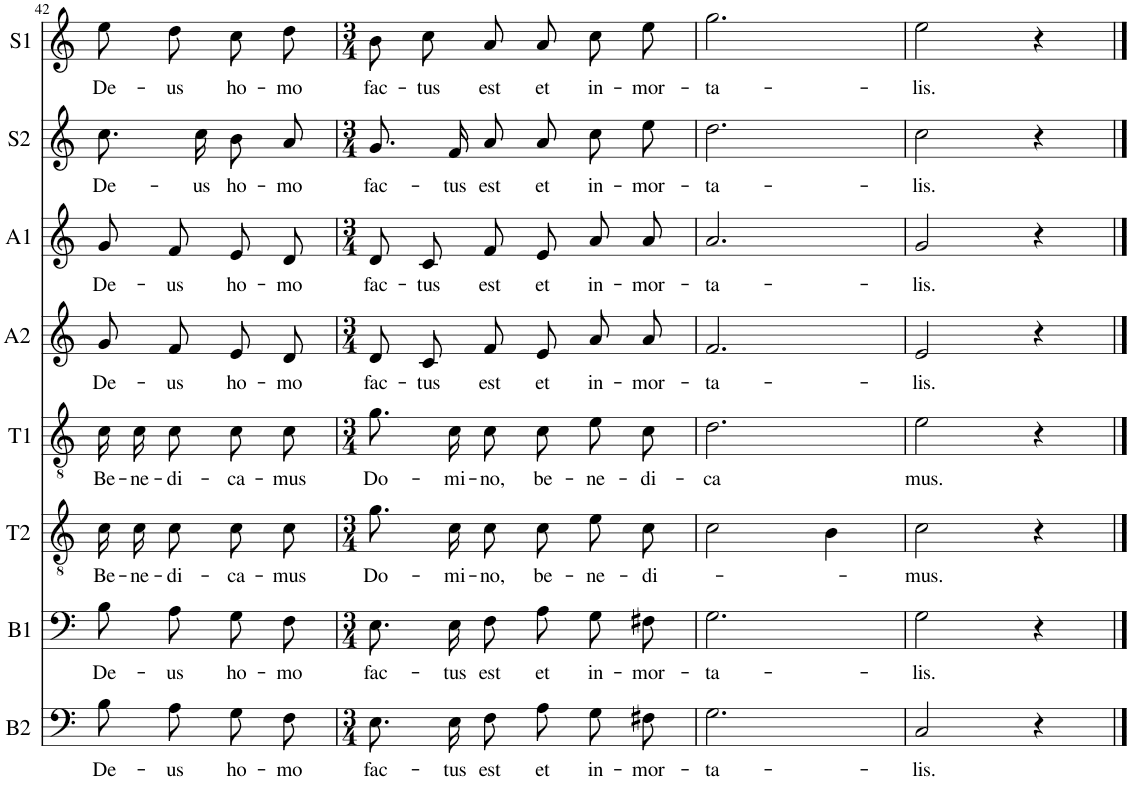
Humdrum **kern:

**kern	**text	**kern	**text	**kern	**text	**kern	**text	**kern	**text	**kern	**text	**kern	**text	**kern	**text
*part8	*part8	*part7	*part7	*part6	*part6	*part5	*part5	*part4	*part4	*part3	*part3	*part2	*part2	*part1	*part1
*staff8	*staff8	*staff7	*staff7	*staff6	*staff6	*staff5	*staff5	*staff4	*staff4	*staff3	*staff3	*staff2	*staff2	*staff1	*staff1
*I"Basse2	*	*I"Basse1	*	*I"Ténor2	*	*I"Ténor1	*	*I"Alto2	*	*I"Alto1	*	*I"Soprano2	*	*I"Soprano1	*
*I'B2	*	*I'B1	*	*I'T2	*	*I'T1	*	*I'A2	*	*I'A1	*	*I'S2	*	*I'S1	*
!!LO:PB:g=z
*clefF4	*	*clefF4	*	*clefGv2	*	*clefGv2	*	*clefG2	*	*clefG2	*	*clefG2	*	*clefG2	*
*k[]	*	*k[]	*	*k[]	*	*k[]	*	*k[]	*	*k[]	*	*k[]	*	*k[]	*
*M2/4	*	*M2/4	*	*M2/4	*	*M2/4	*	*M2/4	*	*M2/4	*	*M2/4	*	*M2/4	*
=42	=42	=42	=42	=42	=42	=42	=42	=42	=42	=42	=42	=42	=42	=42	=42
!	!LO:LY:b	!	!LO:LY:b	!	!LO:LY:b	!	!LO:LY:b	!	!LO:LY:b	!	!LO:LY:b	!	!LO:LY:b	!	!LO:LY:b
8B\L	De-	8B\L	De-	16c\LL	Be-	16c\LL	Be-	8g/L	De-	8g/L	De-	8.cc\L	De-	8ee\L	De-
!	!	!	!	!	!LO:LY:b	!	!LO:LY:b	!	!	!	!	!	!	!	!
.	.	.	.	16c\J	-ne-	16c\J	-ne-	.	.	.	.	.	.	.	.
!	!LO:LY:b	!	!LO:LY:b	!	!LO:LY:b	!	!LO:LY:b	!	!LO:LY:b	!	!LO:LY:b	!	!	!	!LO:LY:b
8A\J	-us	8A\J	-us	8c\J	-di-	8c\J	-di-	8f/J	-us	8f/J	-us	.	.	8dd\J	-us
!	!	!	!	!	!	!	!	!	!	!	!	!	!LO:LY:b	!	!
.	.	.	.	.	.	.	.	.	.	.	.	16cc\Jk	-us	.	.
!	!LO:LY:b	!	!LO:LY:b	!	!LO:LY:b	!	!LO:LY:b	!	!LO:LY:b	!	!LO:LY:b	!	!LO:LY:b	!	!LO:LY:b
8G\L	ho-	8G\L	ho-	8c\L	-ca-	8c\L	-ca-	8e/L	ho-	8e/L	ho-	8b/L	ho-	8cc\L	ho-
!	!LO:LY:b	!	!LO:LY:b	!	!LO:LY:b	!	!LO:LY:b	!	!LO:LY:b	!	!LO:LY:b	!	!LO:LY:b	!	!LO:LY:b
8F\J	-mo	8F\J	-mo	8c\J	-mus	8c\J	-mus	8d/J	-mo	8d/J	-mo	8a/J	-mo	8dd\J	-mo
=43	=43	=43	=43	=43	=43	=43	=43	=43	=43	=43	=43	=43	=43	=43	=43
*M3/4	*	*M3/4	*	*M3/4	*	*M3/4	*	*M3/4	*	*M3/4	*	*M3/4	*	*M3/4	*
!	!LO:LY:b	!	!LO:LY:b	!	!LO:LY:b	!	!LO:LY:b	!	!LO:LY:b	!	!LO:LY:b	!	!LO:LY:b	!	!LO:LY:b
8.E\L	fac-	8.E\L	fac-	8.g\L	Do-	8.g\L	Do-	8d/L	fac-	8d/L	fac-	8.g/L	fac-	8b\L	fac-
!	!	!	!	!	!	!	!	!	!LO:LY:b	!	!LO:LY:b	!	!	!	!LO:LY:b
.	.	.	.	.	.	.	.	8c/J	-tus	8c/J	-tus	.	.	8cc\J	-tus
!	!LO:LY:b	!	!LO:LY:b	!	!LO:LY:b	!	!LO:LY:b	!	!	!	!	!	!LO:LY:b	!	!
16E\Jk	-tus	16E\Jk	-tus	16c\Jk	-mi-	16c\Jk	-mi-	.	.	.	.	16f/Jk	-tus	.	.
!	!LO:LY:b	!	!LO:LY:b	!	!LO:LY:b	!	!LO:LY:b	!	!LO:LY:b	!	!LO:LY:b	!	!LO:LY:b	!	!LO:LY:b
8F\L	est	8F\L	est	8c\L	-no,	8c\L	-no,	8f/L	est	8f/L	est	8a/L	est	8a/L	est
!	!LO:LY:b	!	!LO:LY:b	!	!LO:LY:b	!	!LO:LY:b	!	!LO:LY:b	!	!LO:LY:b	!	!LO:LY:b	!	!LO:LY:b
8A\J	et	8A\J	et	8c\J	be-	8c\J	be-	8e/J	et	8e/J	et	8a/J	et	8a/J	et
!	!LO:LY:b	!	!LO:LY:b	!	!LO:LY:b	!	!LO:LY:b	!	!LO:LY:b	!	!LO:LY:b	!	!LO:LY:b	!	!LO:LY:b
8G\L	in-	8G\L	in-	8e\L	-ne-	8e\L	-ne-	8a/L	in-	8a/L	in-	8cc\L	in-	8cc\L	in-
!	!LO:LY:b	!	!LO:LY:b	!	!LO:LY:b	!	!LO:LY:b	!	!LO:LY:b	!	!LO:LY:b	!	!LO:LY:b	!	!LO:LY:b
8F#X\J	-mor-	8F#X\J	-mor-	8c\J	-di-	8c\J	-di-	8a/J	-mor-	8a/J	-mor-	8ee\J	-mor-	8ee\J	-mor-
=44	=44	=44	=44	=44	=44	=44	=44	=44	=44	=44	=44	=44	=44	=44	=44
!	!LO:LY:b	!	!LO:LY:b	!	!	!	!LO:LY:b	!	!LO:LY:b	!	!LO:LY:b	!	!LO:LY:b	!	!LO:LY:b
2.G\	-ta-	2.G\	-ta-	2c\	.	2.d\	-ca	2.f/	-ta-	2.a/	-ta-	2.dd\	-ta-	2.gg\	-ta-
.	.	.	.	4B\	.	.	.	.	.	.	.	.	.	.	.
=45	=45	=45	=45	=45	=45	=45	=45	=45	=45	=45	=45	=45	=45	=45	=45
!	!LO:LY:b	!	!LO:LY:b	!	!LO:LY:b	!	!LO:LY:b	!	!LO:LY:b	!	!LO:LY:b	!	!LO:LY:b	!	!LO:LY:b
2C/	-lis.	2G\	-lis.	2c\	mus.	2e\	mus.	2e/	-lis.	2g/	-lis.	2cc\	-lis.	2ee\	-lis.
4r	.	4r	.	4r	.	4r	.	4r	.	4r	.	4r	.	4r	.
==	==	==	==	==	==	==	==	==	==	==	==	==	==	==	==
*-	*-	*-	*-	*-	*-	*-	*-	*-	*-	*-	*-	*-	*-	*-	*-
